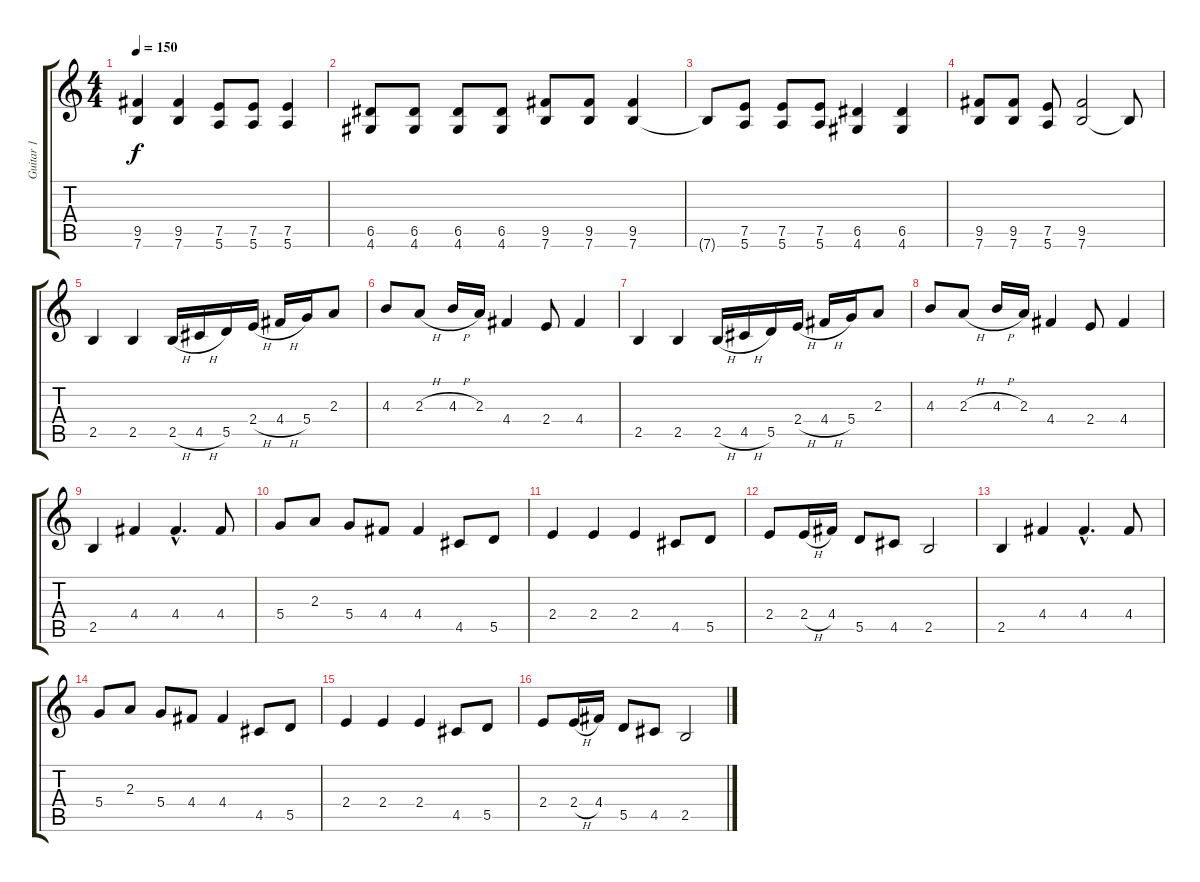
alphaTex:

\track ("Guitar 1" "Guitar 1") {instrument acousticguitarsteel}
\staff {score tabs}
\tuning (E4 B3 G3 D3 A2 E2) {hide}
\ts (4 4)
\tempo 150
\clef g2
\ks c
(9.5 7.6).4{dy f instrument distortionguitar} (9.5 7.6).4 (7.5 5.6).8 (7.5 5.6).8 (7.5 5.6).4 |
(6.5 4.6).8 (6.5 4.6).8 (6.5 4.6).8 (6.5 4.6).8 (9.5 7.6).8 (9.5 7.6).8 (9.5 7.6).4 |
7.6{t}.8 (7.5 5.6).8 (7.5 5.6).8 (7.5 5.6).8 (6.5 4.6).4 (6.5 4.6).4 |
(9.5 7.6).8 (9.5 7.6).8 (7.5 5.6).8 (9.5 7.6).2 7.6{t}.8 |
2.5.4 2.5.4 2.5{h}.16 4.5{h}.16 5.5.16 2.4{h}.16 4.4{h}.16 5.4.16 2.3.8 |
4.3.8 2.3{h}.8 4.3{h}.16 2.3.16 4.4.4 2.4.8 4.4.4 |
2.5.4 2.5.4 2.5{h}.16 4.5{h}.16 5.5.16 2.4{h}.16 4.4{h}.16 5.4.16 2.3.8 |
4.3.8 2.3{h}.8 4.3{h}.16 2.3.16 4.4.4 2.4.8 4.4.4 |
2.5.4 4.4.4 4.4{hac}.4{d} 4.4.8 |
5.4.8 2.3.8 5.4.8 4.4.8 4.4.4 4.5.8 5.5.8 |
2.4.4 2.4.4 2.4.4 4.5.8 5.5.8 |
2.4.8 2.4{h}.16 4.4.16 5.5.8 4.5.8 2.5.2 |
2.5.4 4.4.4 4.4{hac}.4{d} 4.4.8 |
5.4.8 2.3.8 5.4.8 4.4.8 4.4.4 4.5.8 5.5.8 |
2.4.4 2.4.4 2.4.4 4.5.8 5.5.8 |
2.4.8 2.4{h}.16 4.4.16 5.5.8 4.5.8 2.5.2
